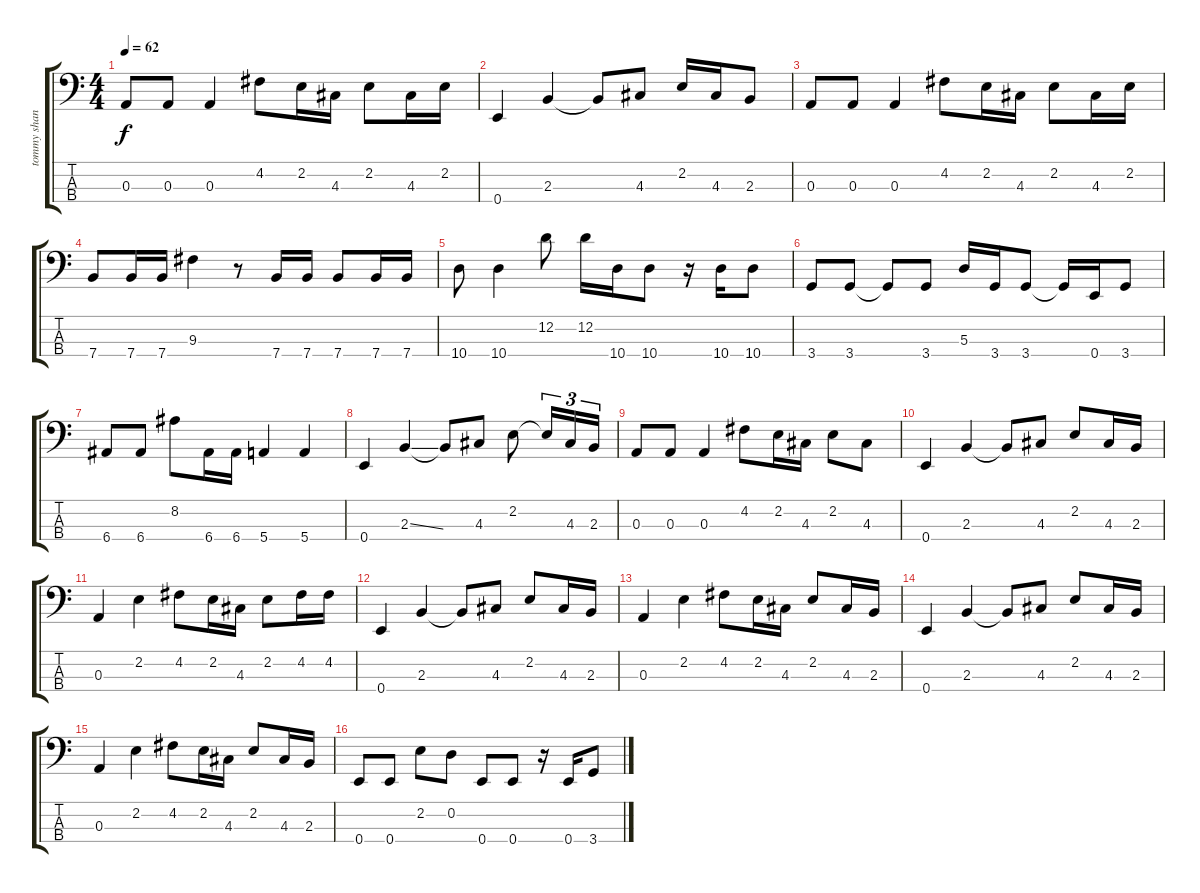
\track ("tommy shanon" "tommy shan") {instrument electricbassfinger}
\staff {score tabs}
\tuning (G2 D2 A1 E1) {hide}
\ts (4 4)
\tempo 62
\clef f4
\ks c
0.3.8{dy f} 0.3.8 0.3.4 4.2.8 2.2.16 4.3.16 2.2.8 4.3.16 2.2.16 |
0.4.4 2.3.4 2.3{t}.8 4.3.8 2.2.16 4.3.16 2.3.8 |
0.3.8 0.3.8 0.3.4 4.2.8 2.2.16 4.3.16 2.2.8 4.3.16 2.2.16 |
7.4.8 7.4.16 7.4.16 9.3.4 r.8 7.4.16 7.4.16 7.4.8 7.4.16 7.4.16 |
10.4.8 10.4.4 12.2.8 12.2.16 10.4.16 10.4.8 r.16 10.4.16 10.4.8 |
3.4.8 3.4.8 3.4{t}.8 3.4.8 5.3.16 3.4.16 3.4.8 3.4{t}.16 0.4.16 3.4.8 |
6.4.8 6.4.8 8.2.8 6.4.16 6.4.16 5.4.4 5.4.4 |
0.4.4 2.3{ss}.4 2.3{t}.8 4.3.8 2.2.8 2.2{t}.16{tu (3 2)} 4.3.16{tu (3 2)} 2.3.16{tu (3 2)} |
0.3.8 0.3.8 0.3.4 4.2.8 2.2.16 4.3.16 2.2.8 4.3.8 |
0.4.4 2.3.4 2.3{t}.8 4.3.8 2.2.8 4.3.16 2.3.16 |
0.3.4 2.2.4 4.2.8 2.2.16 4.3.16 2.2.8 4.2.16 4.2.16 |
0.4.4 2.3.4 2.3{t}.8 4.3.8 2.2.8 4.3.16 2.3.16 |
0.3.4 2.2.4 4.2.8 2.2.16 4.3.16 2.2.8 4.3.16 2.3.16 |
0.4.4 2.3.4 2.3{t}.8 4.3.8 2.2.8 4.3.16 2.3.16 |
0.3.4 2.2.4 4.2.8 2.2.16 4.3.16 2.2.8 4.3.16 2.3.16 |
0.4.8 0.4.8 2.2.8 0.2.8 0.4.8 0.4.8 r.16 0.4.16 3.4.8
